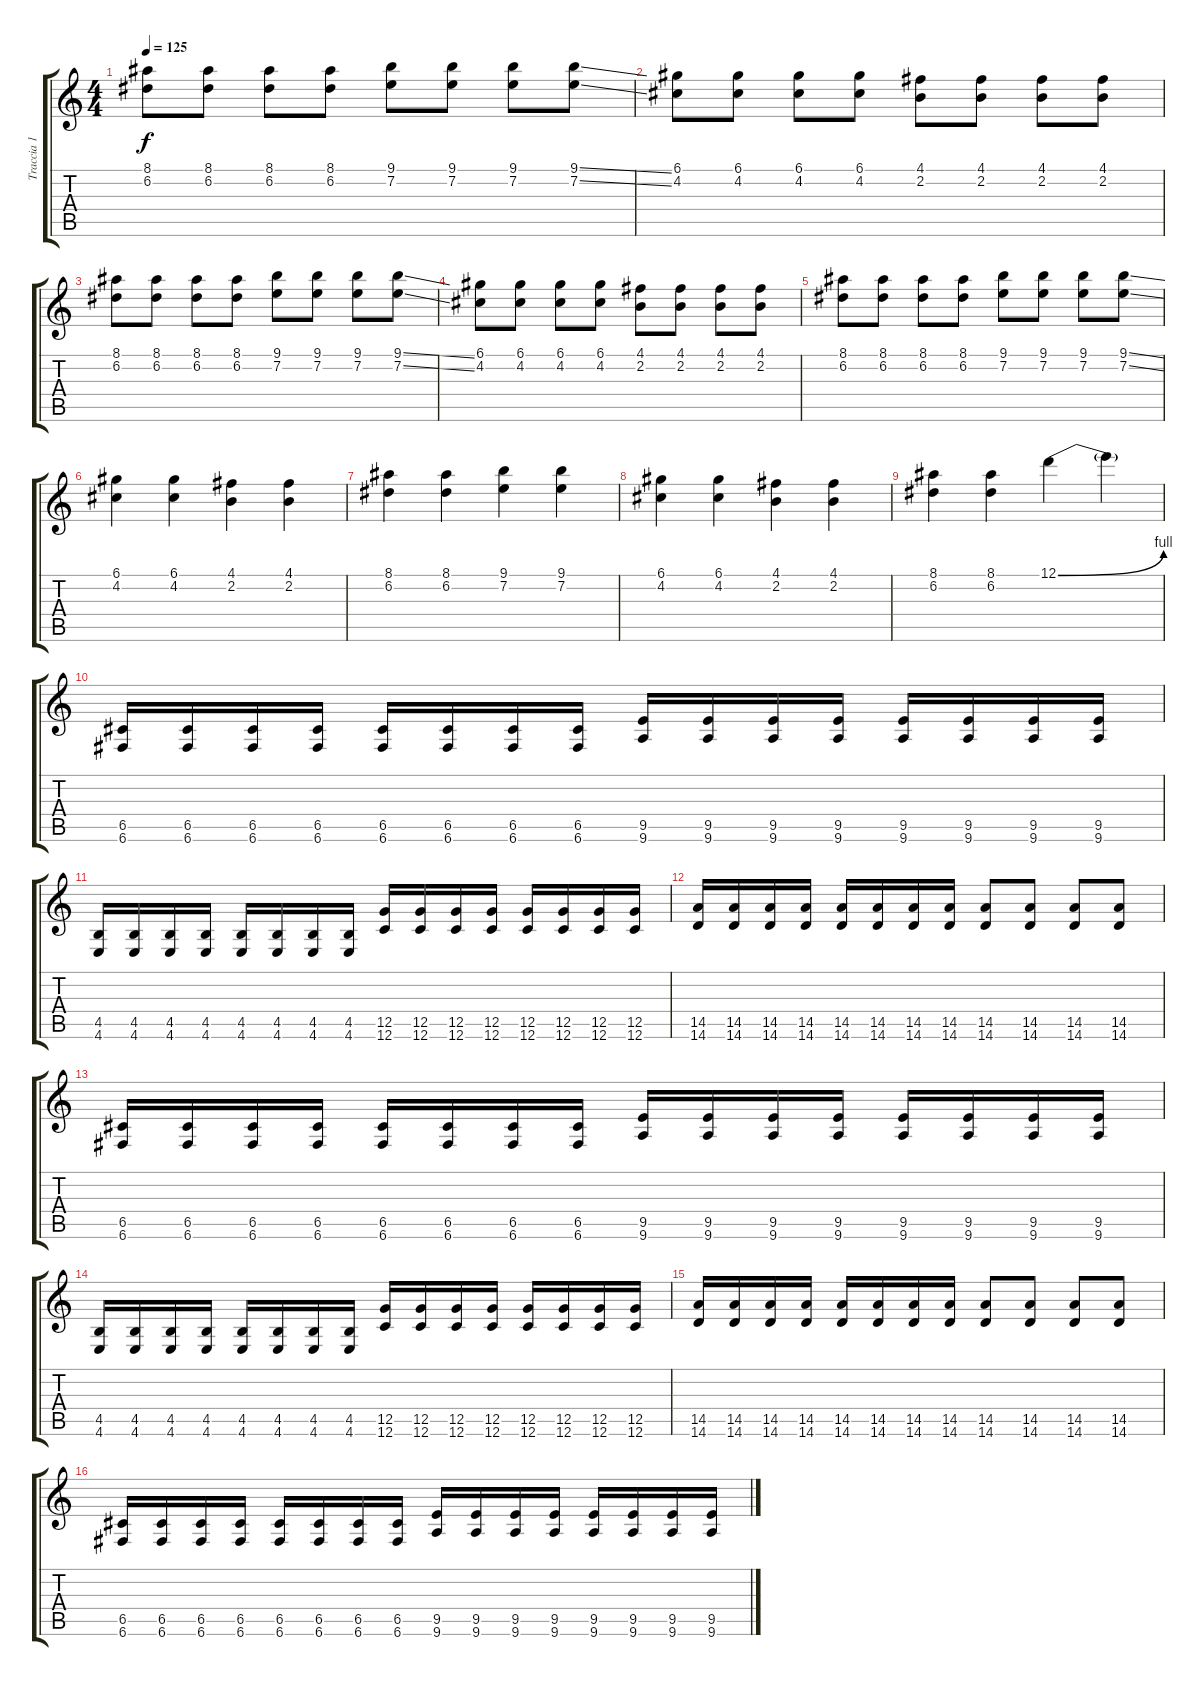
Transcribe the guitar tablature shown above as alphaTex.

\track ("Traccia 1" "Traccia 1") {instrument overdrivenguitar}
\staff {score tabs}
\tuning (D4 A3 F3 C3 G2 C2) {hide}
\ts (4 4)
\tempo 125
\clef g2
\ks c
(8.1 6.2).8{dy f} (8.1 6.2).8 (8.1 6.2).8 (8.1 6.2).8 (9.1 7.2).8 (9.1 7.2).8 (9.1 7.2).8 (9.1{ss} 7.2{ss}).8 |
(6.1 4.2).8 (6.1 4.2).8 (6.1 4.2).8 (6.1 4.2).8 (4.1 2.2).8 (4.1 2.2).8 (4.1 2.2).8 (4.1 2.2).8 |
(8.1 6.2).8 (8.1 6.2).8 (8.1 6.2).8 (8.1 6.2).8 (9.1 7.2).8 (9.1 7.2).8 (9.1 7.2).8 (9.1{ss} 7.2{ss}).8 |
(6.1 4.2).8 (6.1 4.2).8 (6.1 4.2).8 (6.1 4.2).8 (4.1 2.2).8 (4.1 2.2).8 (4.1 2.2).8 (4.1 2.2).8 |
(8.1 6.2).8 (8.1 6.2).8 (8.1 6.2).8 (8.1 6.2).8 (9.1 7.2).8 (9.1 7.2).8 (9.1 7.2).8 (9.1{ss} 7.2{ss}).8 |
(6.1 4.2).4 (6.1 4.2).4 (4.1 2.2).4 (4.1 2.2).4 |
(8.1 6.2).4 (8.1 6.2).4 (9.1 7.2).4 (9.1 7.2).4 |
(6.1 4.2).4 (6.1 4.2).4 (4.1 2.2).4 (4.1 2.2).4 |
(8.1 6.2).4 (8.1 6.2).4 12.1{be (bend 0 0 60 4)}.4 12.1{t}.4 |
(6.5 6.6).16 (6.5 6.6).16 (6.5 6.6).16 (6.5 6.6).16 (6.5 6.6).16 (6.5 6.6).16 (6.5 6.6).16 (6.5 6.6).16 (9.5 9.6).16 (9.5 9.6).16 (9.5 9.6).16 (9.5 9.6).16 (9.5 9.6).16 (9.5 9.6).16 (9.5 9.6).16 (9.5 9.6).16 |
(4.5 4.6).16 (4.5 4.6).16 (4.5 4.6).16 (4.5 4.6).16 (4.5 4.6).16 (4.5 4.6).16 (4.5 4.6).16 (4.5 4.6).16 (12.5 12.6).16 (12.5 12.6).16 (12.5 12.6).16 (12.5 12.6).16 (12.5 12.6).16 (12.5 12.6).16 (12.5 12.6).16 (12.5 12.6).16 |
(14.5 14.6).16 (14.5 14.6).16 (14.5 14.6).16 (14.5 14.6).16 (14.5 14.6).16 (14.5 14.6).16 (14.5 14.6).16 (14.5 14.6).16 (14.5 14.6).8 (14.5 14.6).8 (14.5 14.6).8 (14.5 14.6).8 |
(6.5 6.6).16 (6.5 6.6).16 (6.5 6.6).16 (6.5 6.6).16 (6.5 6.6).16 (6.5 6.6).16 (6.5 6.6).16 (6.5 6.6).16 (9.5 9.6).16 (9.5 9.6).16 (9.5 9.6).16 (9.5 9.6).16 (9.5 9.6).16 (9.5 9.6).16 (9.5 9.6).16 (9.5 9.6).16 |
(4.5 4.6).16 (4.5 4.6).16 (4.5 4.6).16 (4.5 4.6).16 (4.5 4.6).16 (4.5 4.6).16 (4.5 4.6).16 (4.5 4.6).16 (12.5 12.6).16 (12.5 12.6).16 (12.5 12.6).16 (12.5 12.6).16 (12.5 12.6).16 (12.5 12.6).16 (12.5 12.6).16 (12.5 12.6).16 |
(14.5 14.6).16 (14.5 14.6).16 (14.5 14.6).16 (14.5 14.6).16 (14.5 14.6).16 (14.5 14.6).16 (14.5 14.6).16 (14.5 14.6).16 (14.5 14.6).8 (14.5 14.6).8 (14.5 14.6).8 (14.5 14.6).8 |
(6.5 6.6).16 (6.5 6.6).16 (6.5 6.6).16 (6.5 6.6).16 (6.5 6.6).16 (6.5 6.6).16 (6.5 6.6).16 (6.5 6.6).16 (9.5 9.6).16 (9.5 9.6).16 (9.5 9.6).16 (9.5 9.6).16 (9.5 9.6).16 (9.5 9.6).16 (9.5 9.6).16 (9.5 9.6).16
